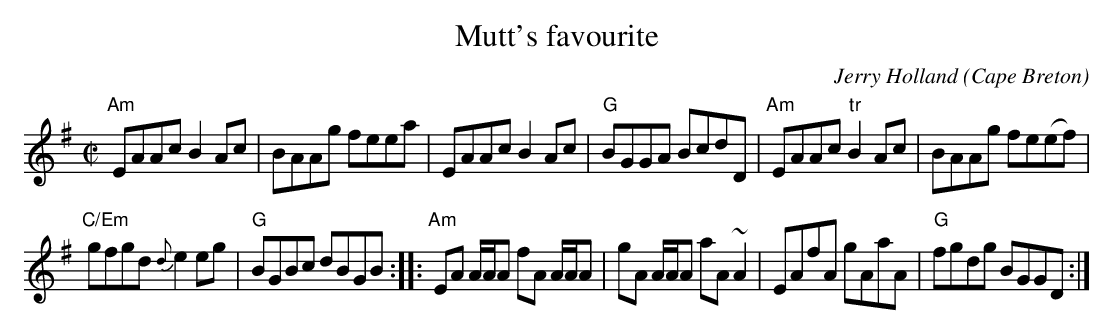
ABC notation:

X:1
T:Mutt's favourite
O:Cape Breton
C:Jerry Holland
M:C|
L:1/8
K:G
"Am"EAAc B2 Ac|BAAg feea|EAAc B2 Ac|"G"BGGA BcdD|\
"Am"EAAc "tr"B2 Ac|BAAg fe(ef)|
"C/Em"gfgd {d}e2 eg|"G"BGBc dBGB:|\
|:"Am"EA A/A/A fA A/A/A|gA A/A/A aA ~A2|\
EAfA gAaA|"G"fgdg BGGD:|
